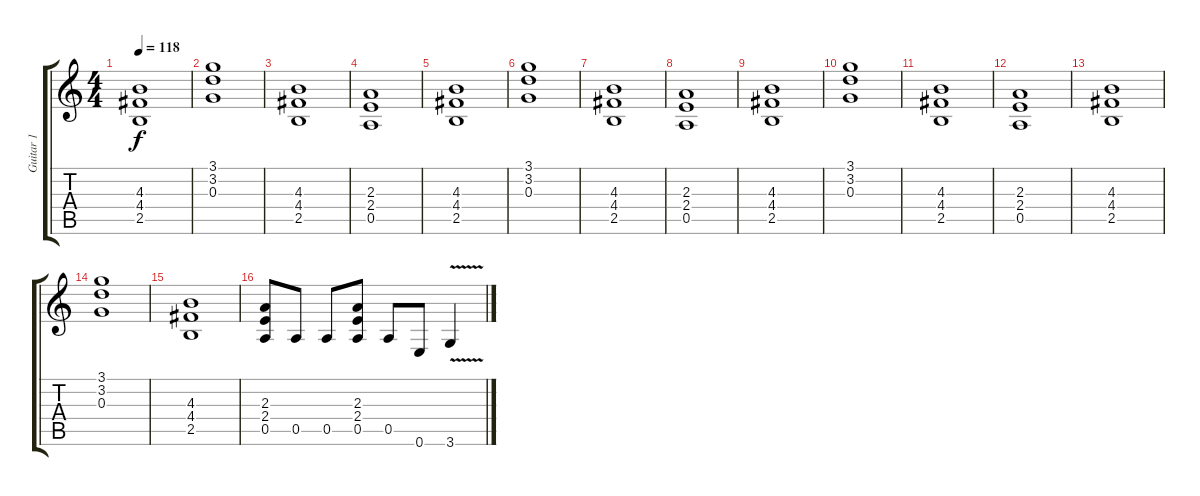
\track ("Guitar 1" "Guitar 1") {instrument overdrivenguitar}
\staff {score tabs}
\tuning (E4 B3 G3 D3 A2 E2) {hide}
\ts (4 4)
\tempo 118
\clef g2
\ks c
(4.3 4.4 2.5).1{dy f} |
(3.1 3.2 0.3).1 |
(4.3 4.4 2.5).1 |
(2.3 2.4 0.5).1 |
(4.3 4.4 2.5).1 |
(3.1 3.2 0.3).1 |
(4.3 4.4 2.5).1 |
(2.3 2.4 0.5).1 |
(4.3 4.4 2.5).1 |
(3.1 3.2 0.3).1 |
(4.3 4.4 2.5).1 |
(2.3 2.4 0.5).1 |
(4.3 4.4 2.5).1 |
(3.1 3.2 0.3).1 |
(4.3 4.4 2.5).1 |
(2.3 2.4 0.5).8 0.5.8 0.5.8 (2.3 2.4 0.5).8 0.5.8 0.6.8 3.6{v}.4
